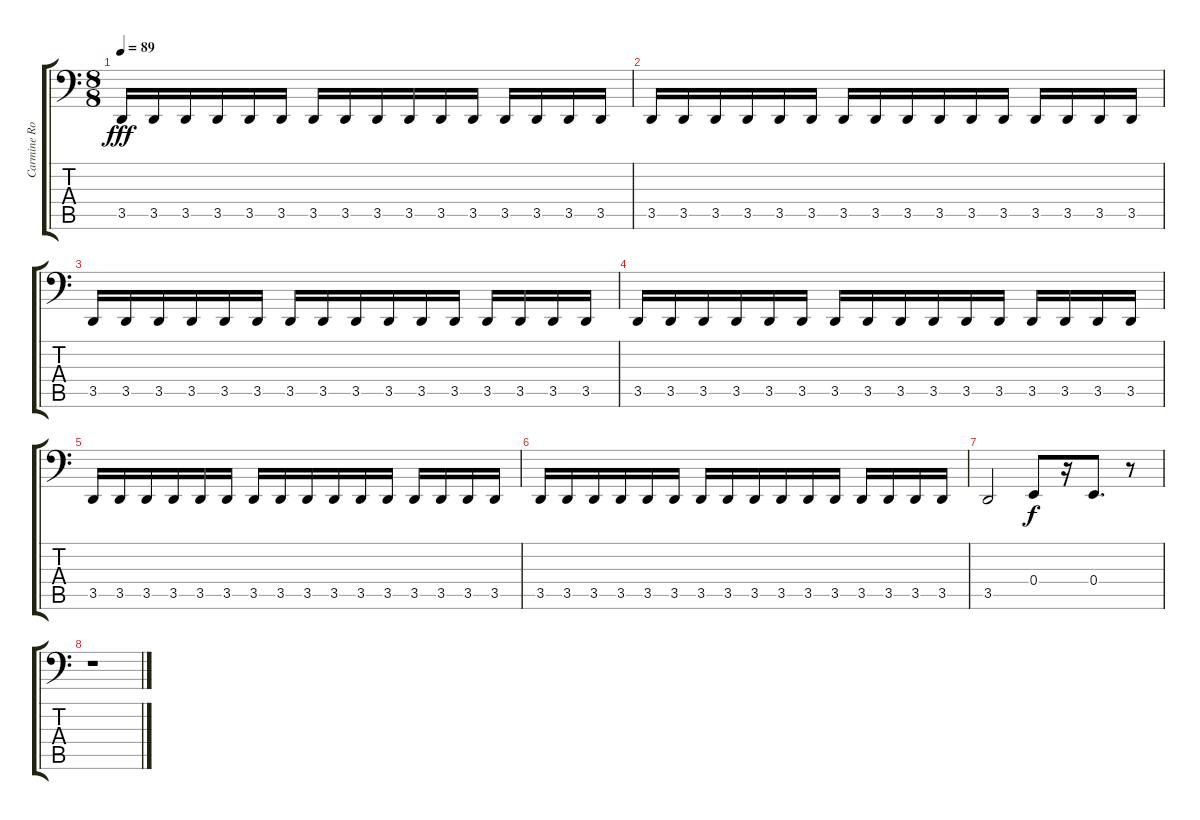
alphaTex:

\track ("Carmine Rojas Bass" "Carmine Ro") {instrument electricbassfinger}
\staff {score tabs}
\tuning (G2 D2 A1 E1 B0 G0) {hide}
\ts (8 8)
\tempo 89
\clef f4
\ks c
3.5.16{dy fff} 3.5.16 3.5.16 3.5.16 3.5.16 3.5.16 3.5.16 3.5.16 3.5.16 3.5.16 3.5.16 3.5.16 3.5.16 3.5.16 3.5.16 3.5.16 |
3.5.16 3.5.16 3.5.16 3.5.16 3.5.16 3.5.16 3.5.16 3.5.16 3.5.16 3.5.16 3.5.16 3.5.16 3.5.16 3.5.16 3.5.16 3.5.16 |
3.5.16 3.5.16 3.5.16 3.5.16 3.5.16 3.5.16 3.5.16 3.5.16 3.5.16 3.5.16 3.5.16 3.5.16 3.5.16 3.5.16 3.5.16 3.5.16 |
3.5.16 3.5.16 3.5.16 3.5.16 3.5.16 3.5.16 3.5.16 3.5.16 3.5.16 3.5.16 3.5.16 3.5.16 3.5.16 3.5.16 3.5.16 3.5.16 |
3.5.16 3.5.16 3.5.16 3.5.16 3.5.16 3.5.16 3.5.16 3.5.16 3.5.16 3.5.16 3.5.16 3.5.16 3.5.16 3.5.16 3.5.16 3.5.16 |
3.5.16 3.5.16 3.5.16 3.5.16 3.5.16 3.5.16 3.5.16 3.5.16 3.5.16 3.5.16 3.5.16 3.5.16 3.5.16 3.5.16 3.5.16 3.5.16 |
3.5.2 0.4.8{dy f} r.16 0.4.8{d} r.8 |
r.1
